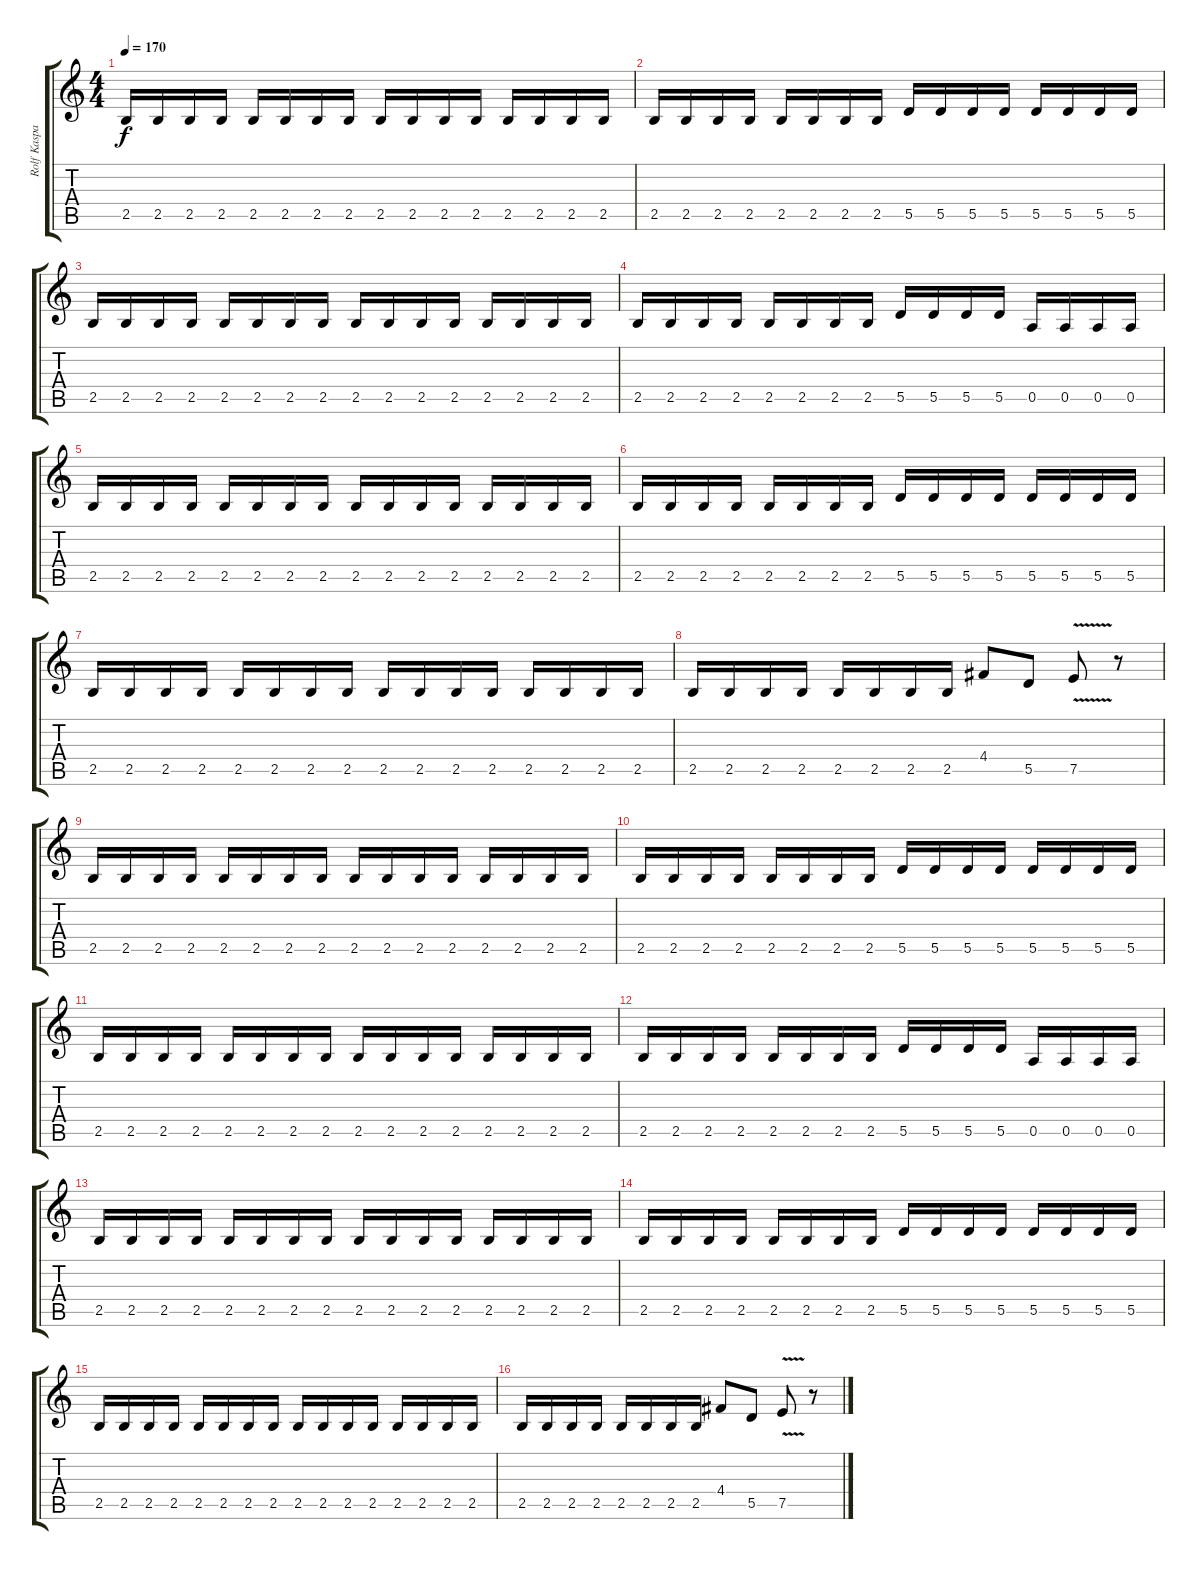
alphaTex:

\track ("Rolf Kasparek" "Rolf Kaspa") {instrument overdrivenguitar}
\staff {score tabs}
\tuning (E4 B3 G3 D3 A2 E2) {hide}
\ts (4 4)
\tempo 170
\clef g2
\ks c
2.5.16{dy f} 2.5.16 2.5.16 2.5.16 2.5.16 2.5.16 2.5.16 2.5.16 2.5.16 2.5.16 2.5.16 2.5.16 2.5.16 2.5.16 2.5.16 2.5.16 |
2.5.16 2.5.16 2.5.16 2.5.16 2.5.16 2.5.16 2.5.16 2.5.16 5.5.16 5.5.16 5.5.16 5.5.16 5.5.16 5.5.16 5.5.16 5.5.16 |
2.5.16 2.5.16 2.5.16 2.5.16 2.5.16 2.5.16 2.5.16 2.5.16 2.5.16 2.5.16 2.5.16 2.5.16 2.5.16 2.5.16 2.5.16 2.5.16 |
2.5.16 2.5.16 2.5.16 2.5.16 2.5.16 2.5.16 2.5.16 2.5.16 5.5.16 5.5.16 5.5.16 5.5.16 0.5.16 0.5.16 0.5.16 0.5.16 |
2.5.16 2.5.16 2.5.16 2.5.16 2.5.16 2.5.16 2.5.16 2.5.16 2.5.16 2.5.16 2.5.16 2.5.16 2.5.16 2.5.16 2.5.16 2.5.16 |
2.5.16 2.5.16 2.5.16 2.5.16 2.5.16 2.5.16 2.5.16 2.5.16 5.5.16 5.5.16 5.5.16 5.5.16 5.5.16 5.5.16 5.5.16 5.5.16 |
2.5.16 2.5.16 2.5.16 2.5.16 2.5.16 2.5.16 2.5.16 2.5.16 2.5.16 2.5.16 2.5.16 2.5.16 2.5.16 2.5.16 2.5.16 2.5.16 |
2.5.16 2.5.16 2.5.16 2.5.16 2.5.16 2.5.16 2.5.16 2.5.16 4.4.8 5.5.8 7.5{v}.8 r.8 |
2.5.16 2.5.16 2.5.16 2.5.16 2.5.16 2.5.16 2.5.16 2.5.16 2.5.16 2.5.16 2.5.16 2.5.16 2.5.16 2.5.16 2.5.16 2.5.16 |
2.5.16 2.5.16 2.5.16 2.5.16 2.5.16 2.5.16 2.5.16 2.5.16 5.5.16 5.5.16 5.5.16 5.5.16 5.5.16 5.5.16 5.5.16 5.5.16 |
2.5.16 2.5.16 2.5.16 2.5.16 2.5.16 2.5.16 2.5.16 2.5.16 2.5.16 2.5.16 2.5.16 2.5.16 2.5.16 2.5.16 2.5.16 2.5.16 |
2.5.16 2.5.16 2.5.16 2.5.16 2.5.16 2.5.16 2.5.16 2.5.16 5.5.16 5.5.16 5.5.16 5.5.16 0.5.16 0.5.16 0.5.16 0.5.16 |
2.5.16 2.5.16 2.5.16 2.5.16 2.5.16 2.5.16 2.5.16 2.5.16 2.5.16 2.5.16 2.5.16 2.5.16 2.5.16 2.5.16 2.5.16 2.5.16 |
2.5.16 2.5.16 2.5.16 2.5.16 2.5.16 2.5.16 2.5.16 2.5.16 5.5.16 5.5.16 5.5.16 5.5.16 5.5.16 5.5.16 5.5.16 5.5.16 |
2.5.16 2.5.16 2.5.16 2.5.16 2.5.16 2.5.16 2.5.16 2.5.16 2.5.16 2.5.16 2.5.16 2.5.16 2.5.16 2.5.16 2.5.16 2.5.16 |
2.5.16 2.5.16 2.5.16 2.5.16 2.5.16 2.5.16 2.5.16 2.5.16 4.4.8 5.5.8 7.5{v}.8 r.8
